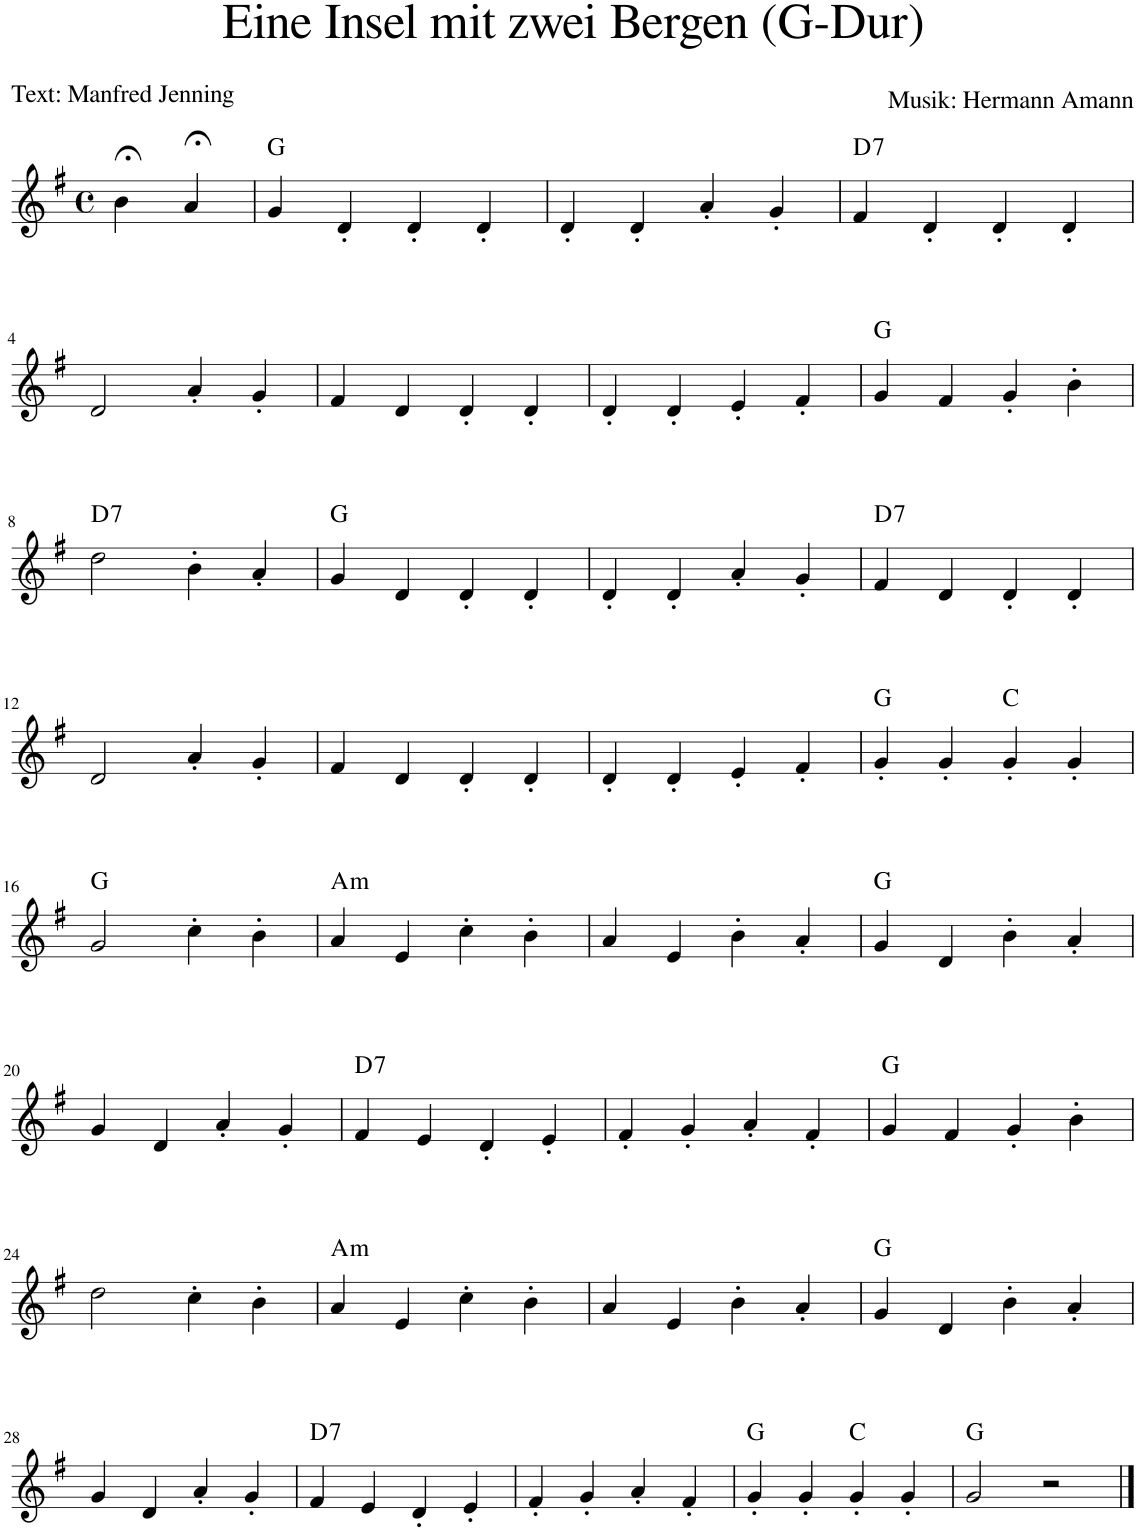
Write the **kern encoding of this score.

**kern	**harte
*part1	*part1
*staff1	*
*I"Piano	*
*I'Pno.	*
*clefG2	*
*k[f#]	*
*M4/4	*
*met(c)	*
=	=
4b;<\	.
4a;</	.
=1	=1
4g/	G:maj
4d'/	.
4d'/	.
4d'/	.
=2	=2
4d'/	.
4d'/	.
4a'/	.
4g'/	.
=3	=3
!	!LO:H:kt=7
4f#/	D:7
4d'/	.
4d'/	.
4d'/	.
!!LO:LB:g=z
=4	=4
2d/	.
4a'/	.
4g'/	.
=5	=5
4f#/	.
4d/	.
4d'/	.
4d'/	.
=6	=6
4d'/	.
4d'/	.
4e'/	.
4f#'/	.
=7	=7
4g/	G:maj
4f#/	.
4g'/	.
4b'\	.
!!LO:LB:g=z
=8	=8
!	!LO:H:kt=7
2dd\	D:7
4b'\	.
4a'/	.
=9	=9
4g/	G:maj
4d/	.
4d'/	.
4d'/	.
=10	=10
4d'/	.
4d'/	.
4a'/	.
4g'/	.
=11	=11
!	!LO:H:kt=7
4f#/	D:7
4d/	.
4d'/	.
4d'/	.
!!LO:LB:g=z
=12	=12
2d/	.
4a'/	.
4g'/	.
=13	=13
4f#/	.
4d/	.
4d'/	.
4d'/	.
=14	=14
4d'/	.
4d'/	.
4e'/	.
4f#'/	.
=15	=15
4g'/	G:maj
4g'/	.
4g'/	C:maj
4g'/	.
!!LO:LB:g=z
=16	=16
2g/	G:maj
4cc'\	.
4b'\	.
=17	=17
!	!LO:H:kt=m
4a/	A:min
4e/	.
4cc'\	.
4b'\	.
=18	=18
4a/	.
4e/	.
4b'\	.
4a'/	.
=19	=19
4g/	G:maj
4d/	.
4b'\	.
4a'/	.
!!LO:LB:g=z
=20	=20
4g/	.
4d/	.
4a'/	.
4g'/	.
=21	=21
!	!LO:H:kt=7
4f#/	D:7
4e/	.
4d'/	.
4e'/	.
=22	=22
4f#'/	.
4g'/	.
4a'/	.
4f#'/	.
=23	=23
4g/	G:maj
4f#/	.
4g'/	.
4b'\	.
!!LO:LB:g=z
=24	=24
2dd\	.
4cc'\	.
4b'\	.
=25	=25
!	!LO:H:kt=m
4a/	A:min
4e/	.
4cc'\	.
4b'\	.
=26	=26
4a/	.
4e/	.
4b'\	.
4a'/	.
=27	=27
4g/	G:maj
4d/	.
4b'\	.
4a'/	.
!!LO:LB:g=z
=28	=28
4g/	.
4d/	.
4a'/	.
4g'/	.
=29	=29
!	!LO:H:kt=7
4f#/	D:7
4e/	.
4d'/	.
4e'/	.
=30	=30
4f#'/	.
4g'/	.
4a'/	.
4f#'/	.
=31	=31
4g'/	G:maj
4g'/	.
4g'/	C:maj
4g'/	.
=32	=32
2g/	G:maj
2r	.
==	==
*-	*-
